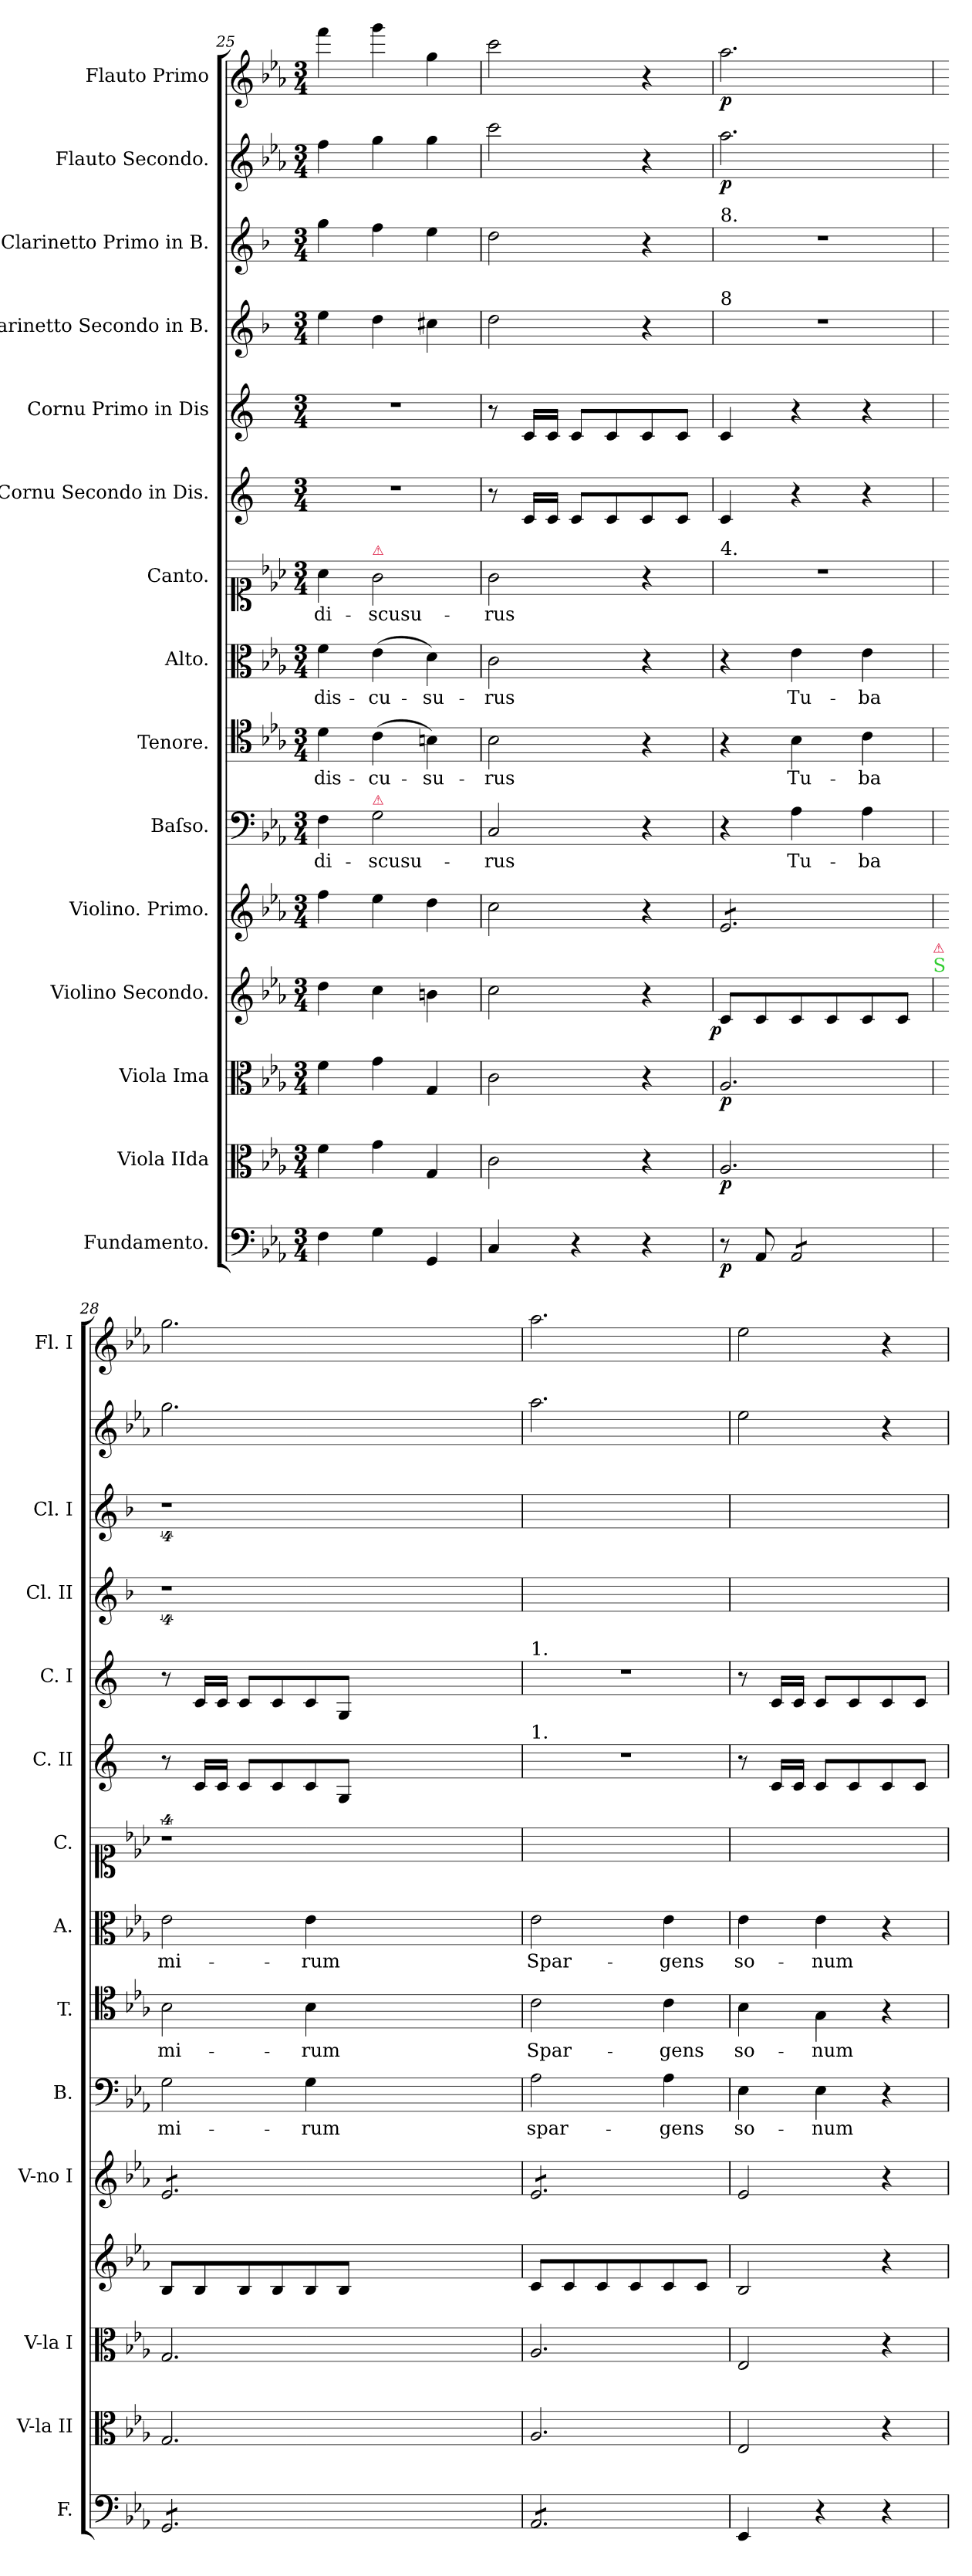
**kern	**dynam	**kern	**dynam	**kern	**dynam	**kern	**dynam	**kern	**kern	**text	**kern	**text	**kern	**text	**kern	**text	**kern	**kern	**kern	**kern	**kern	**dynam	**kern	**dynam
*part15	*part15	*part14	*part14	*part13	*part13	*part12	*part12	*part11	*part10	*part10	*part9	*part9	*part8	*part8	*part7	*part7	*part6	*part5	*part4	*part3	*part2	*part2	*part1	*part1
*staff15	*staff15	*staff14	*staff14	*staff13	*staff13	*staff12	*staff12	*staff11	*staff10	*staff10	*staff9	*staff9	*staff8	*staff8	*staff7	*staff7	*staff6	*staff5	*staff4	*staff3	*staff2	*staff2	*staff1	*staff1
*I"Fundamento.	*	*I"Viola IIda	*	*I"Viola Ima	*	*I"Violino Secondo.	*	*I"Violino. Primo.	*I"Baſso.	*	*I"Tenore.	*	*I"Alto.	*	*I"Canto.	*	*I"Cornu Secondo in Dis.	*I"Cornu Primo in Dis	*I"Clarinetto Secondo in B.	*I"Clarinetto Primo in B.	*I"Flauto Secondo.	*	*I"Flauto Primo	*
*I'F.	*	*I'V-la II	*	*I'V-la I	*	*	*	*I'V-no I	*I'B.	*	*I'T.	*	*I'A.	*	*I'C.	*	*I'C. II	*I'C. I	*I'Cl. II	*I'Cl. I	*	*	*I'Fl. I	*
*clefF4	*	*clefC3	*	*clefC3	*	*clefG2	*	*clefG2	*clefF4	*	*clefC4	*	*clefC3	*	*clefC1	*	*clefG2	*clefG2	*clefG2	*clefG2	*clefG2	*	*clefG2	*
*	*	*	*	*	*	*	*	*	*	*	*	*	*	*	*	*	*ITrd5c9	*ITrd5c9	*ITrd1c2	*ITrd1c2	*	*	*	*
*k[b-e-a-]	*	*k[b-e-a-]	*	*k[b-e-a-]	*	*k[b-e-a-]	*	*k[b-e-a-]	*k[b-e-a-]	*	*k[b-e-a-]	*	*k[b-e-a-]	*	*k[b-e-a-]	*	*k[b-e-a-]	*k[b-e-a-]	*k[b-e-a-]	*k[b-e-a-]	*k[b-e-a-]	*	*k[b-e-a-]	*
*E-:	*	*E-:	*	*E-:	*	*E-:	*	*E-:	*E-:	*	*E-:	*	*E-:	*	*E-:	*	*E-:	*E-:	*E-:	*E-:	*E-:	*	*E-:	*
*M3/4	*	*M3/4	*	*M3/4	*	*M3/4	*	*M3/4	*M3/4	*	*M3/4	*	*M3/4	*	*M3/4	*	*M3/4	*M3/4	*M3/4	*M3/4	*M3/4	*	*M3/4	*
=25	=25	=25	=25	=25	=25	=25	=25	=25	=25	=25	=25	=25	=25	=25	=25	=25	=25	=25	=25	=25	=25	=25	=25	=25
4F\	.	4f\	.	4f\	.	4dd\	.	4ff\	4F\	di-	4d\	dis-	4f\	dis-	4a-\	di-	2.r	2.r	4dd\	4ff\	4ff\	.	4fff\	.
!	!	!	!	!	!	!	!	!	!	!	!	!	!	!	!LO:TX:a:color=crimson:t=⚠	!	!	!	!	!	!	!	!	!
!	!	!	!	!	!	!	!	!	!LO:TX:a:color=crimson:t=⚠	!	!	!	!	!	!	!	!	!	!	!	!	!	!	!
4G\	.	4g\	.	4g\	.	4cc\	.	4ee-\	2G\	-scusu-	(4c\	-cu-	(4e-\	-cu-	2g\	-scusu-	.	.	4cc\	4ee-\	4gg\	.	4ggg\	.
4GG/	.	4G/	.	4G/	.	4bn\	.	4dd\	.	.	4Bn\)	-su-	4d\)	-su-	.	.	.	.	4bn\	4dd\	4gg\	.	4gg\	.
=26	=26	=26	=26	=26	=26	=26	=26	=26	=26	=26	=26	=26	=26	=26	=26	=26	=26	=26	=26	=26	=26	=26	=26	=26
4C/	.	2c\	.	2c\	.	2cc\	.	2cc\	2C/	-rus	2B-\	-rus	2c\	-rus	2g\	-rus	8r	8r	2cc\	2cc\	2ccc\	.	2ccc\	.
.	.	.	.	.	.	.	.	.	.	.	.	.	.	.	.	.	16E-/LL	16E-/LL	.	.	.	.	.	.
.	.	.	.	.	.	.	.	.	.	.	.	.	.	.	.	.	16E-/JJ	16E-/JJ	.	.	.	.	.	.
4r	.	.	.	.	.	.	.	.	.	.	.	.	.	.	.	.	8E-/L	8E-/L	.	.	.	.	.	.
.	.	.	.	.	.	.	.	.	.	.	.	.	.	.	.	.	8E-/	8E-/	.	.	.	.	.	.
4r	.	4r	.	4r	.	4r	.	4r	4r	.	4r	.	4r	.	4r	.	8E-/	8E-/	4r	4r	4r	.	4r	.
.	.	.	.	.	.	.	.	.	.	.	.	.	.	.	.	.	8E-/J	8E-/J	.	.	.	.	.	.
=27	=27	=27	=27	=27	=27	=27	=27	=27	=27	=27	=27	=27	=27	=27	=27	=27	=27	=27	=27	=27	=27	=27	=27	=27
!	!	!	!	!	!	!	!	!	!	!	!	!	!	!	!	!	!	!	!	!LO:TX:a:t=8.	!	!	!	!
!	!	!	!	!	!	!	!	!	!	!	!	!	!	!	!	!	!	!	!LO:TX:a:t=8	!	!	!	!	!
!	!	!	!	!	!	!	!	!	!	!	!	!	!	!	!LO:TX:a:t=4.	!	!	!	!	!	!	!	!	!
!	!	!	!	!	!	!	!LO:DY:rj	!	!	!	!	!	!	!	!	!	!	!	!	!	!	!	!	!
*	*	*	*	*	*	*	*	*tremolo	*	*	*	*	*	*	*	*	*	*	*	*	*	*	*	*
8r	p	2.A-/	p	2.A-/	p	8c/L	p	8e-/L	4r	.	4r	.	4r	.	2.r	.	4E-/	4E-/	2.r	2.r	2.aa-\	p	2.aa-\	p
8AA-/	.	.	.	.	.	8c/	.	8e-/	.	.	.	.	.	.	.	.	.	.	.	.	.	.	.	.
*tremolo	*	*	*	*	*	*	*	*	*	*	*	*	*	*	*	*	*	*	*	*	*	*	*	*
8AA-/L	.	.	.	.	.	8c/	.	8e-/	4A-\	Tu-	4B-\	Tu-	4e-\	Tu-	.	.	4r	4r	.	.	.	.	.	.
8AA-/	.	.	.	.	.	8c/	.	8e-/	.	.	.	.	.	.	.	.	.	.	.	.	.	.	.	.
8AA-/	.	.	.	.	.	8c/	.	8e-/	4A-\	-ba	4c\	-ba	4e-\	-ba	.	.	4r	4r	.	.	.	.	.	.
8AA-/J	.	.	.	.	.	8c/J	.	8e-/J	.	.	.	.	.	.	.	.	.	.	.	.	.	.	.	.
!	!	!	!	!	!	!LO:TX:a:color=limegreen:t=S	!	!	!	!	!	!	!	!	!	!	!	!	!	!	!	!	!	!
!	!	!	!	!	!	!LO:TX:a:color=crimson:t=⚠	!	!	!	!	!	!	!	!	!	!	!	!	!	!	!	!	!	!
=28	=28	=28	=28	=28	=28	=28	=28	=28	=28	=28	=28	=28	=28	=28	=28	=28	=28	=28	=28	=28	=28	=28	=28	=28
8GG/L	.	2.G/	.	2.G/	.	8B-/L	.	8e-/L	2G\	mi-	2B-\	mi-	2e-\	mi-	4%9r	.	8r	8r	4%9r	4%9r	2.gg\	.	2.gg\	.
8GG/	.	.	.	.	.	8B-/	.	8e-/	.	.	.	.	.	.	.	.	16E-/LL	16E-/LL	.	.	.	.	.	.
.	.	.	.	.	.	.	.	.	.	.	.	.	.	.	.	.	16E-/JJ	16E-/JJ	.	.	.	.	.	.
8GG/	.	.	.	.	.	8B-/	.	8e-/	.	.	.	.	.	.	.	.	8E-/L	8E-/L	.	.	.	.	.	.
8GG/	.	.	.	.	.	8B-/	.	8e-/	.	.	.	.	.	.	.	.	8E-/	8E-/	.	.	.	.	.	.
8GG/	.	.	.	.	.	8B-/	.	8e-/	4G\	-rum	4B-\	-rum	4e-\	-rum	.	.	8E-/	8E-/	.	.	.	.	.	.
8GG/J	.	.	.	.	.	8B-/J	.	8e-/J	.	.	.	.	.	.	.	.	8BB-/J	8BB-/J	.	.	.	.	.	.
1.ryy	.	1.ryy	.	1.ryy	.	1.ryy	.	1.ryy	1.ryy	.	1.ryy	.	1.ryy	.	.	.	1.ryy	1.ryy	.	.	1.ryy	.	1.ryy	.
=29	=29	=29	=29	=29	=29	=29	=29	=29	=29	=29	=29	=29	=29	=29	=29	=29	=29	=29	=29	=29	=29	=29	=29	=29
!	!	!	!	!	!	!	!	!	!	!	!	!	!	!	!	!	!	!LO:TX:a:t=1.	!	!	!	!	!	!
!	!	!	!	!	!	!	!	!	!	!	!	!	!	!	!	!	!LO:TX:a:t=1.	!	!	!	!	!	!	!
8AA-/L	.	2.A-/	.	2.A-/	.	8c/L	.	8e-/L	2A-\	spar-	2c\	Spar-	2e-\	Spar-	2.ryy	.	2.r	2.r	2.ryy	2.ryy	2.aa-\	.	2.aa-\	.
8AA-/	.	.	.	.	.	8c/	.	8e-/	.	.	.	.	.	.	.	.	.	.	.	.	.	.	.	.
8AA-/	.	.	.	.	.	8c/	.	8e-/	.	.	.	.	.	.	.	.	.	.	.	.	.	.	.	.
8AA-/	.	.	.	.	.	8c/	.	8e-/	.	.	.	.	.	.	.	.	.	.	.	.	.	.	.	.
8AA-/	.	.	.	.	.	8c/	.	8e-/	4A-\	-gens	4c\	-gens	4e-\	-gens	.	.	.	.	.	.	.	.	.	.
8AA-/J	.	.	.	.	.	8c/J	.	8e-/J	.	.	.	.	.	.	.	.	.	.	.	.	.	.	.	.
*	*	*	*	*	*	*	*	*Xtremolo	*	*	*	*	*	*	*	*	*	*	*	*	*	*	*	*
*Xtremolo	*	*	*	*	*	*	*	*	*	*	*	*	*	*	*	*	*	*	*	*	*	*	*	*
=30	=30	=30	=30	=30	=30	=30	=30	=30	=30	=30	=30	=30	=30	=30	=30	=30	=30	=30	=30	=30	=30	=30	=30	=30
4EE-/	.	2E-/	.	2E-/	.	2B-/	.	2e-/	4E-\	so-	4B-\	so-	4e-\	so-	2.ryy	.	8r	8r	2.ryy	2.ryy	2ee-\	.	2ee-\	.
.	.	.	.	.	.	.	.	.	.	.	.	.	.	.	.	.	16E-/LL	16E-/LL	.	.	.	.	.	.
.	.	.	.	.	.	.	.	.	.	.	.	.	.	.	.	.	16E-/JJ	16E-/JJ	.	.	.	.	.	.
4r	.	.	.	.	.	.	.	.	4E-\	-num	4G\	-num	4e-\	-num	.	.	8E-/L	8E-/L	.	.	.	.	.	.
.	.	.	.	.	.	.	.	.	.	.	.	.	.	.	.	.	8E-/	8E-/	.	.	.	.	.	.
4r	.	4r	.	4r	.	4r	.	4r	4r	.	4r	.	4r	.	.	.	8E-/	8E-/	.	.	4r	.	4r	.
.	.	.	.	.	.	.	.	.	.	.	.	.	.	.	.	.	8E-/J	8E-/J	.	.	.	.	.	.
=	=	=	=	=	=	=	=	=	=	=	=	=	=	=	=	=	=	=	=	=	=	=	=	=
*-	*-	*-	*-	*-	*-	*-	*-	*-	*-	*-	*-	*-	*-	*-	*-	*-	*-	*-	*-	*-	*-	*-	*-	*-
